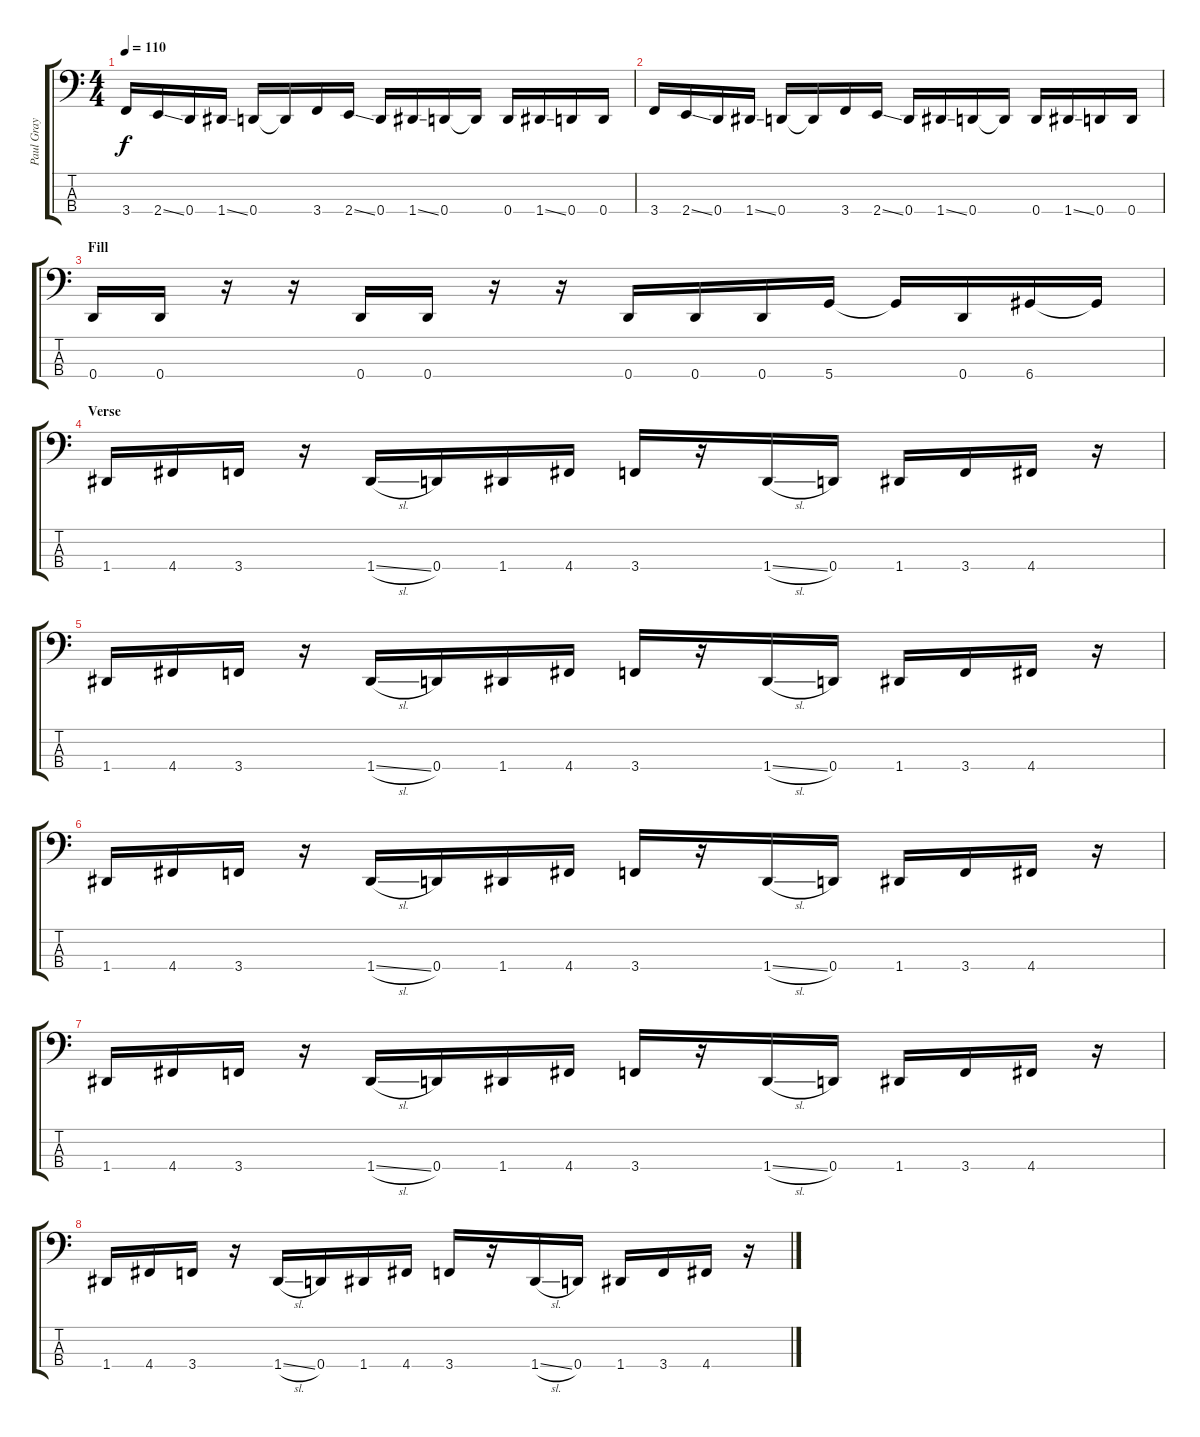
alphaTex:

\track ("Paul Gray" "Paul Gray") {instrument electricbasspick}
\staff {score tabs}
\tuning (G2 D2 A1 D1) {hide}
\ts (4 4)
\tempo 110
\clef f4
\ks c
3.4.16{dy f} 2.4{ss}.16 0.4.16 1.4{ss}.16 0.4.16 0.4{t}.16 3.4.16 2.4{ss}.16 0.4.16 1.4{ss}.16 0.4.16 0.4{t}.16 0.4.16 1.4{ss}.16 0.4.16 0.4.16 |
3.4.16 2.4{ss}.16 0.4.16 1.4{ss}.16 0.4.16 0.4{t}.16 3.4.16 2.4{ss}.16 0.4.16 1.4{ss}.16 0.4.16 0.4{t}.16 0.4.16 1.4{ss}.16 0.4.16 0.4.16 |
\section ("" "Fill")
0.4.16 0.4.16 r.16 r.16 0.4.16 0.4.16 r.16 r.16 0.4.16 0.4.16 0.4.16 5.4.16 5.4{t}.16 0.4.16 6.4.16 6.4{t}.16 |
\section ("" "Verse")
1.4.16 4.4.16 3.4.16 r.16 1.4{sl}.16 0.4.16 1.4.16 4.4.16 3.4.16 r.16 1.4{sl}.16 0.4.16 1.4.16 3.4.16 4.4.16 r.16 |
1.4.16 4.4.16 3.4.16 r.16 1.4{sl}.16 0.4.16 1.4.16 4.4.16 3.4.16 r.16 1.4{sl}.16 0.4.16 1.4.16 3.4.16 4.4.16 r.16 |
1.4.16 4.4.16 3.4.16 r.16 1.4{sl}.16 0.4.16 1.4.16 4.4.16 3.4.16 r.16 1.4{sl}.16 0.4.16 1.4.16 3.4.16 4.4.16 r.16 |
1.4.16 4.4.16 3.4.16 r.16 1.4{sl}.16 0.4.16 1.4.16 4.4.16 3.4.16 r.16 1.4{sl}.16 0.4.16 1.4.16 3.4.16 4.4.16 r.16 |
1.4.16 4.4.16 3.4.16 r.16 1.4{sl}.16 0.4.16 1.4.16 4.4.16 3.4.16 r.16 1.4{sl}.16 0.4.16 1.4.16 3.4.16 4.4.16 r.16
